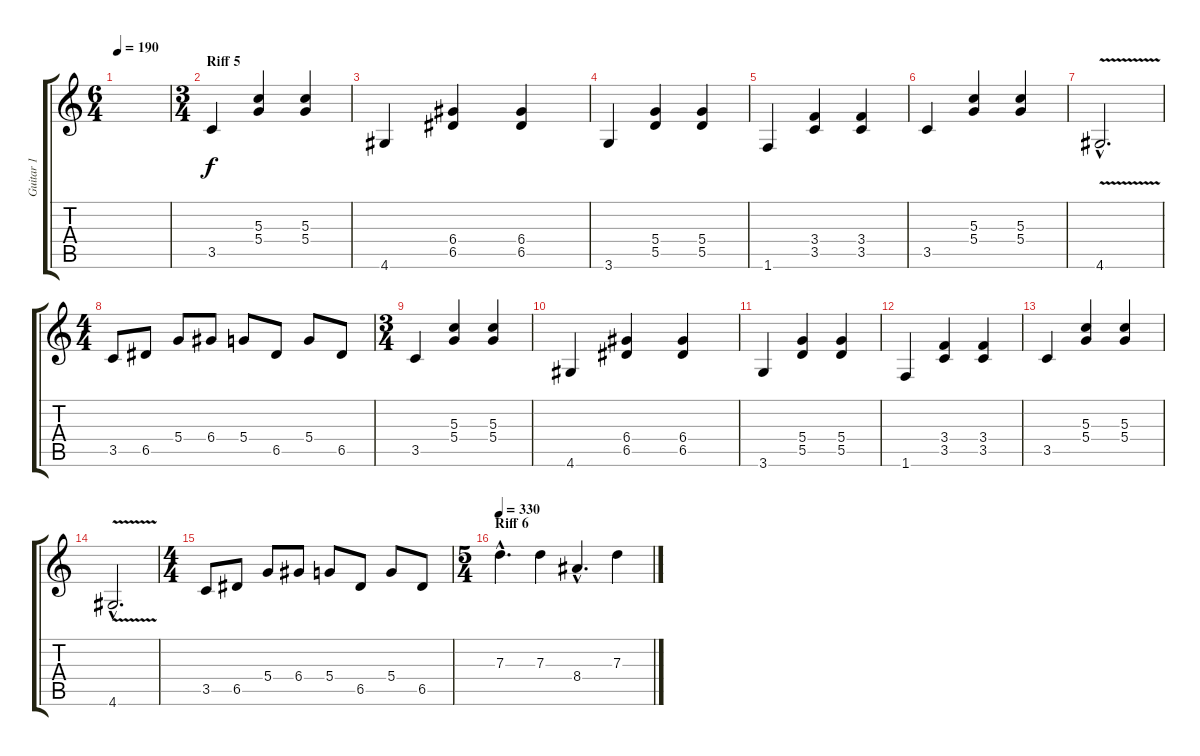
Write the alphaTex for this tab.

\track ("Guitar 1" "Guitar 1") {instrument distortionguitar}
\staff {score tabs}
\tuning (E4 B3 G3 D3 A2 E2) {hide}
\ts (6 4)
\tempo 190
\clef g2
\ks c
|
\ts (3 4)
\section ("" "Riff 5")
3.5.4 (5.3 5.4).4 (5.3 5.4).4 |
4.6.4 (6.4 6.5).4 (6.4 6.5).4 |
3.6.4 (5.4 5.5).4 (5.4 5.5).4 |
1.6.4 (3.4 3.5).4 (3.4 3.5).4 |
3.5.4 (5.3 5.4).4 (5.3 5.4).4 |
4.6{v hac}.2{d} |
\ts (4 4)
3.5.8 6.5.8 5.4.8 6.4.8 5.4.8 6.5.8 5.4.8 6.5.8 |
\ts (3 4)
3.5.4 (5.3 5.4).4 (5.3 5.4).4 |
4.6.4 (6.4 6.5).4 (6.4 6.5).4 |
3.6.4 (5.4 5.5).4 (5.4 5.5).4 |
1.6.4 (3.4 3.5).4 (3.4 3.5).4 |
3.5.4 (5.3 5.4).4 (5.3 5.4).4 |
4.6{v hac}.2{d} |
\ts (4 4)
3.5.8 6.5.8 5.4.8 6.4.8 5.4.8 6.5.8 5.4.8 6.5.8 |
\ts (5 4)
\section ("" "Riff 6")
\tempo 400
\tempo 330
7.3{hac}.4{d} 7.3.4 8.4{hac}.4{d} 7.3.4
